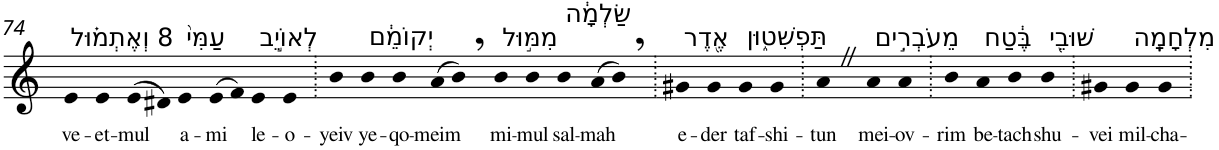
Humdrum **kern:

**kern	**text
*part1	*part1
*staff1	*staff1
*I"Piano	*
*I'Pno	*
!!LO:PB:g=z
*clefG2	*
*k[]	*
=74	=74
!LO:TX:a:t=8 וְאֶתְמ֗וּל	!
!	!LO:LY:b
4e	ve-
!	!LO:LY:b
4e	-et-
!	!LO:LY:b
(>8e	-mul
8d#X)	.
!LO:TX:a:t=עַמִּי֙	!
!	!LO:LY:b
4e	a-
!	!LO:LY:b
(>8e	-mi
8f)	.
!LO:TX:a:t=לְאוֹיֵ֣ב	!
!	!LO:LY:b
4e	le-
!	!LO:LY:b
4e	-o-
=75.	=75.
!	!LO:LY:b
4b	-yeiv
!LO:TX:a:t=יְקוֹמֵ֔ם	!
!	!LO:LY:b
4b	ye-
!	!LO:LY:b
4b	-qo-
!	!LO:LY:b
(>8a	-meim
8b,)	.
!LO:TX:a:t=מִמּ֣וּל	!
!	!LO:LY:b
4b	mi-
!	!LO:LY:b
4b	-mul
!LO:TX:a:t=שַׂלְמָ֔ה	!
!	!LO:LY:b
4b	sal-
!	!LO:LY:b
(>8a	-mah
8b,)	.
=76.	=76.
!LO:TX:a:t=אֶ֖דֶר	!
!	!LO:LY:b
4g#X	e-
!	!LO:LY:b
4g#	-der
!LO:TX:a:t=תַּפְשִׁט֑וּן	!
!	!LO:LY:b
4g#	taf-
!	!LO:LY:b
4g#	-shi-
=77.	=77.
!	!LO:LY:b
4aZ	-tun
!LO:TX:a:t=מֵעֹבְרִ֣ים	!
!	!LO:LY:b
4a	mei-
!	!LO:LY:b
4a	-ov-
=78.	=78.
!	!LO:LY:b
4b	-rim
!LO:TX:a:t=בֶּ֔טַח	!
!	!LO:LY:b
4a	be-
!	!LO:LY:b
4b	-tach
!LO:TX:a:t=שׁוּבֵ֖י	!
!	!LO:LY:b
4b	shu-
=79.	=79.
!	!LO:LY:b
4g#X	-vei
!LO:TX:a:t=מִלְחָמָֽה	!
!	!LO:LY:b
4g#	mil-
!	!LO:LY:b
4g#	-cha-
=.	=.
*-	*-
